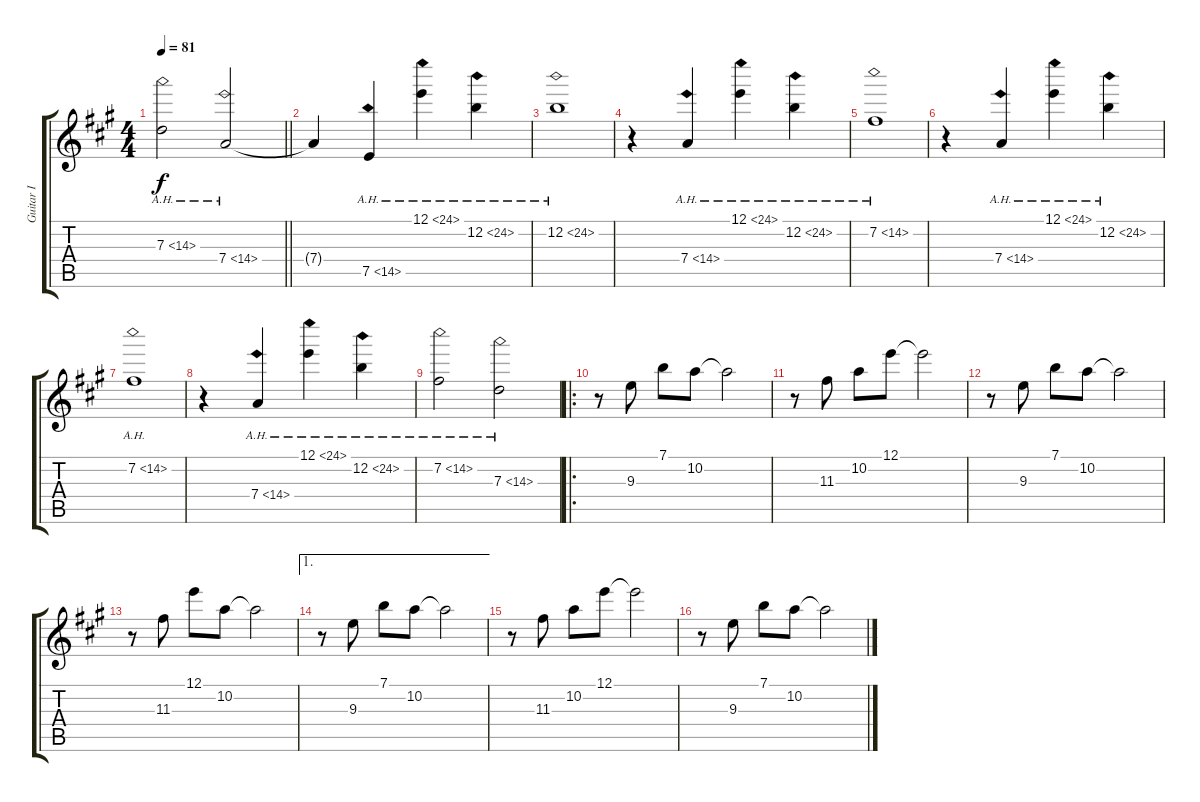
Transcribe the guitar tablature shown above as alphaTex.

\track ("Guitar I" "Guitar I") {instrument overdrivenguitar}
\staff {score tabs}
\tuning (E4 B3 G3 D3 A2 E2) {hide}
\ts (4 4)
\tempo 81
\clef g2
\barLineRight lightlight
\ks a
7.3{ah 7}.2{dy f} 7.4{ah 7}.2 |
7.4{t}.4 7.5{ah 7}.4 12.1{ah 12}.4 12.2{ah 12}.4 |
12.2{ah 12}.1 |
r.4 7.4{ah 7}.4 12.1{ah 12}.4 12.2{ah 12}.4 |
7.2{ah 7}.1 |
r.4 7.4{ah 7}.4 12.1{ah 12}.4 12.2{ah 12}.4 |
7.2{ah 7}.1 |
r.4 7.4{ah 7}.4 12.1{ah 12}.4 12.2{ah 12}.4 |
7.2{ah 7}.2 7.3{ah 7}.2 |
\ro
r.8 9.3.8 7.1.8 10.2.8 10.2{t}.2 |
r.8 11.3.8 10.2.8 12.1.8 12.1{t}.2 |
r.8 9.3.8 7.1.8 10.2.8 10.2{t}.2 |
r.8 11.3.8 12.1.8 10.2.8 10.2{t}.2 |
\ae 1
r.8 9.3.8 7.1.8 10.2.8 10.2{t}.2 |
r.8 11.3.8 10.2.8 12.1.8 12.1{t}.2 |
r.8 9.3.8 7.1.8 10.2.8 10.2{t}.2
